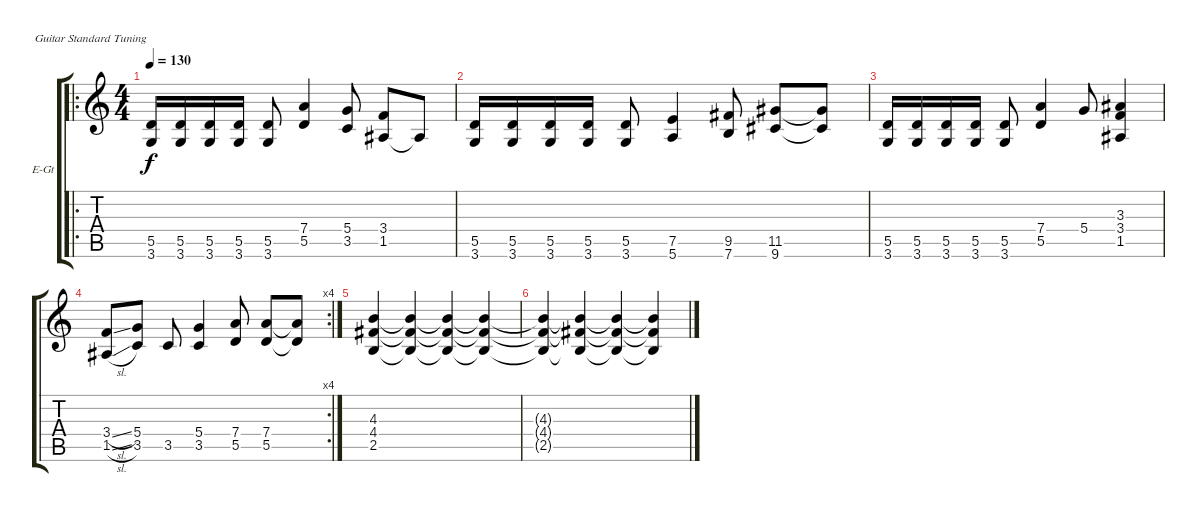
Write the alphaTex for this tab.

\defaultSystemsLayout 4
\bracketExtendMode groupsimilarinstruments
\firstSystemTrackNameOrientation horizontal
\otherSystemsTrackNameOrientation horizontal
\track ("Ритм" "E-Gt") {instrument distortionguitar}
\staff {score tabs}
\tuning (E4 B3 G3 D3 A2 E2)
\ro
\ts (4 4)
\tempo 130
\clef g2
\ks c
(5.5 3.6).16{dy f} (5.5 3.6).16 (5.5 3.6).16 (5.5 3.6).16 (5.5 3.6).8 (7.4 5.5).4 (5.4 3.5).8 (1.5 3.4).8 1.5{t}.8 |
(5.5 3.6).16 (5.5 3.6).16 (5.5 3.6).16 (5.5 3.6).16 (5.5 3.6).8 (7.5 5.6).4 (9.5 7.6).8 (11.5 9.6).8 (11.5{t} 9.6{t}).8 |
(5.5 3.6).16 (5.5 3.6).16 (5.5 3.6).16 (5.5 3.6).16 (5.5 3.6).8 (7.4 5.5).4 5.4.8 (3.3 3.4 1.5).4 |
\rc 4
(3.4{sl} 1.5{sl}).8 (5.4 3.5).8 3.5.8 (5.4 3.5).4 (7.4 5.5).8 (7.4 5.5).8 (7.4{t} 5.5{t}).8 |
(4.3 4.4 2.5).4 (4.3{t} 4.4{t} 2.5{t}).4 (4.3{t} 4.4{t} 2.5{t}).4 (4.3{t} 4.4{t} 2.5{t}).4 |
(4.3{t} 4.4{t} 2.5{t}).4 (4.3{t} 4.4{t} 2.5{t}).4 (4.3{t} 4.4{t} 2.5{t}).4 (4.3{t} 4.4{t} 2.5{t}).4
